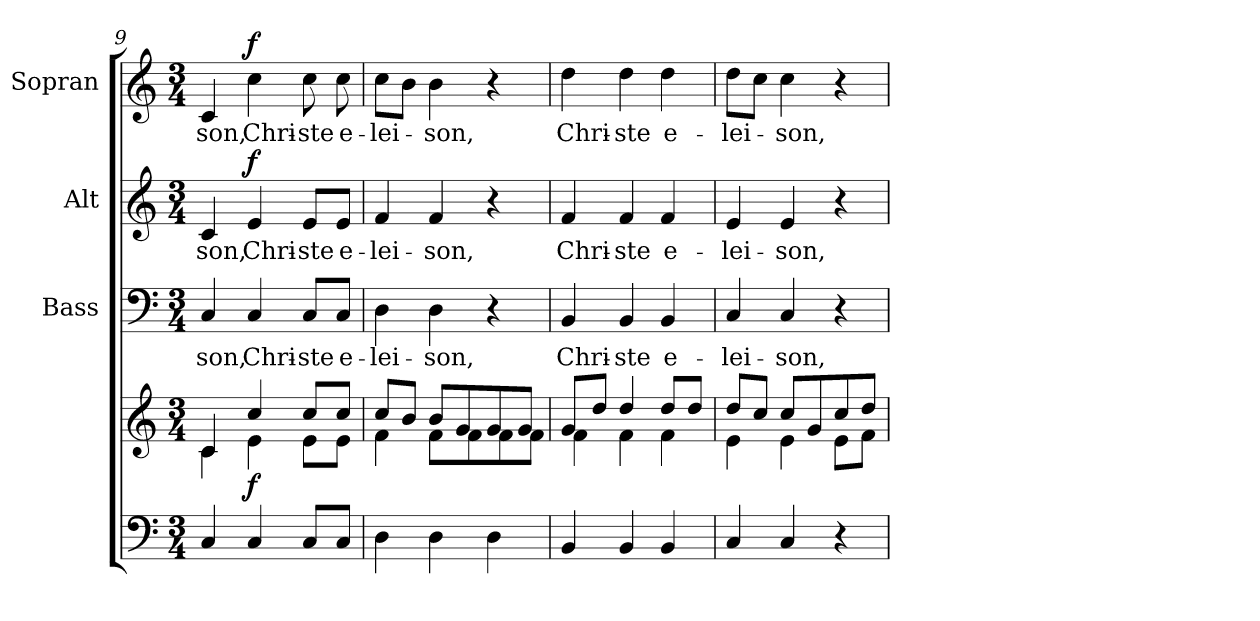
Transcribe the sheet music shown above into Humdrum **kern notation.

**kern	**kern	**dynam	**kern	**text	**kern	**text	**dynam	**kern	**text	**dynam
*part4	*part4	*part4	*part3	*part3	*part2	*part2	*part2	*part1	*part1	*part1
*staff5	*staff4	*staff4/5	*staff3	*staff3	*staff2	*staff2	*staff2	*staff1	*staff1	*staff1
*	*	*	*I"Bass	*	*I"Alt	*	*	*I"Sopran	*	*
*	*	*	*I'B.	*	*I'A.	*	*	*I'S.	*	*
*clefF4	*clefG2	*	*clefF4	*	*clefG2	*	*	*clefG2	*	*
*k[]	*k[]	*	*k[]	*	*k[]	*	*	*k[]	*	*
*C:	*C:	*	*C:	*	*C:	*	*	*C:	*	*
*M3/4	*M3/4	*	*M3/4	*	*M3/4	*	*	*M3/4	*	*
=9	=9	=9	=9	=9	=9	=9	=9	=9	=9	=9
*	*^	*	*	*	*	*	*	*	*	*
!	!	!	!	!	!LO:LY:b	!	!LO:LY:b	!	!	!LO:LY:b	!
4C/	4c/	4c\	.	4C/	-son,	4c/	-son,	.	4c/	-son,	.
!	!	!	!LO:DY:b	!	!LO:LY:b	!	!LO:LY:b	!LO:DY:a	!	!LO:LY:b	!LO:DY:a
4C/	4cc/	4e\	f	4C/	Chri-	4e/	Chri-	f	4cc\	Chri-	f
!	!	!	!	!	!LO:LY:b	!	!LO:LY:b	!	!	!LO:LY:b	!
8C/L	8cc/L	8e\L	.	8C/L	-ste	8e/L	-ste	.	8cc\	-ste	.
!	!	!	!	!	!LO:LY:b	!	!LO:LY:b	!	!	!LO:LY:b	!
8C/J	8cc/J	8e\J	.	8C/J	e-	8e/J	e-	.	8cc\	e-	.
=10	=10	=10	=10	=10	=10	=10	=10	=10	=10	=10	=10
!	!	!	!	!	!LO:LY:b	!	!LO:LY:b	!	!	!LO:LY:b	!
4D\	8cc/L	4f\	.	4D\	-lei-	4f/	-lei-	.	8cc\L	-lei-	.
.	8b/J	.	.	.	.	.	.	.	8b\J	.	.
!	!	!	!	!	!LO:LY:b	!	!LO:LY:b	!	!	!LO:LY:b	!
4D\	8b/L	8f\L	.	4D\	-son,	4f/	-son,	.	4b\	-son,	.
.	8g/	8f\	.	.	.	.	.	.	.	.	.
4D\	8g/	8f\	.	4r	.	4r	.	.	4r	.	.
.	8g/J	8f\J	.	.	.	.	.	.	.	.	.
=11	=11	=11	=11	=11	=11	=11	=11	=11	=11	=11	=11
!	!	!	!	!	!LO:LY:b	!	!LO:LY:b	!	!	!LO:LY:b	!
4BB/	8g/L	4f\	.	4BB/	Chri-	4f/	Chri-	.	4dd\	Chri-	.
.	8dd/J	.	.	.	.	.	.	.	.	.	.
!	!	!	!	!	!LO:LY:b	!	!LO:LY:b	!	!	!LO:LY:b	!
4BB/	4dd/	4f\	.	4BB/	-ste	4f/	-ste	.	4dd\	-ste	.
!	!	!	!	!	!LO:LY:b	!	!LO:LY:b	!	!	!LO:LY:b	!
4BB/	8dd/L	4f\	.	4BB/	e-	4f/	e-	.	4dd\	e-	.
.	8dd/J	.	.	.	.	.	.	.	.	.	.
=12	=12	=12	=12	=12	=12	=12	=12	=12	=12	=12	=12
!	!	!	!	!	!LO:LY:b	!	!LO:LY:b	!	!	!LO:LY:b	!
4C/	8dd/L	4e\	.	4C/	-lei-	4e/	-lei-	.	8dd\L	-lei-	.
.	8cc/J	.	.	.	.	.	.	.	8cc\J	.	.
!	!	!	!	!	!LO:LY:b	!	!LO:LY:b	!	!	!LO:LY:b	!
4C/	8cc/L	4e\	.	4C/	-son,	4e/	-son,	.	4cc\	-son,	.
.	8g/	.	.	.	.	.	.	.	.	.	.
4r	8cc/	8e\L	.	4r	.	4r	.	.	4r	.	.
.	8dd/J	8f\J	.	.	.	.	.	.	.	.	.
*	*v	*v	*	*	*	*	*	*	*	*	*
=	=	=	=	=	=	=	=	=	=	=
*-	*-	*-	*-	*-	*-	*-	*-	*-	*-	*-
